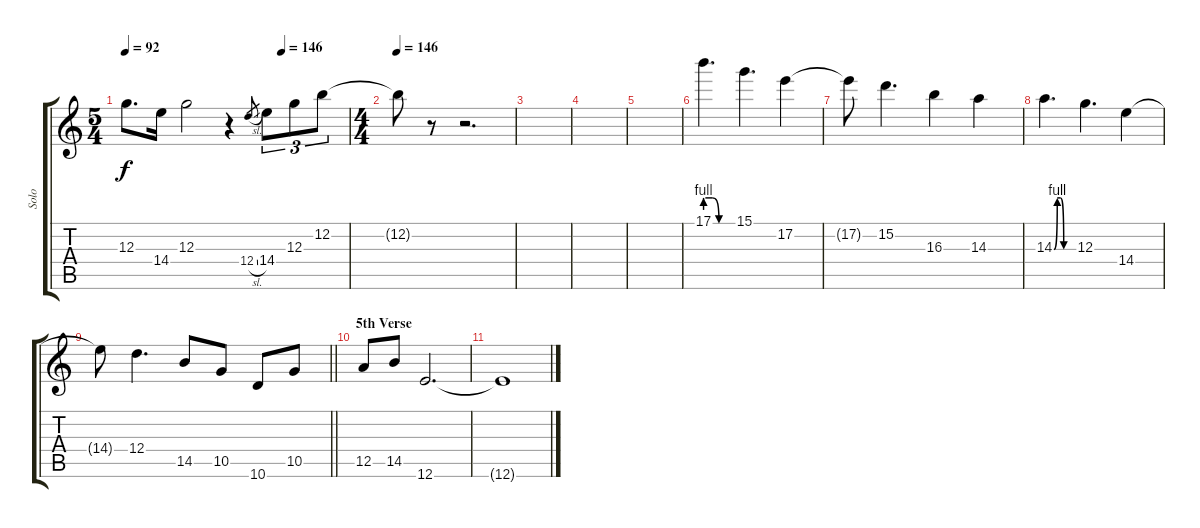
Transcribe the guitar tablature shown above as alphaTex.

\track ("Solo" "Solo") {instrument overdrivenguitar}
\staff {score tabs}
\tuning (E4 B3 G3 D3 A2 E2) {hide}
\ts (5 4)
\tempo 92
\tempo (146 0.7)
\clef g2
\ks c
12.3{t}.8{d dy f} 14.4.16 12.3.2 r.4 12.4{sl}.8{gr} 14.4.8{tu (3 2)} 12.3.8{tu (3 2)} 12.2.8{tu (3 2)} |
\ts (4 4)
\tempo 146
12.2{t}.8 r.8 r.2{d} |
|
|
|
17.1{be (custom 0 4 15 4 30 0 60 0)}.4{d} 15.1.4{d} 17.2.4 |
17.2{t}.8 15.2.4{d} 16.3.4 14.3.4 |
14.3{be (custom 0 0 10 4 20 4 30 0 60 0)}.4{d} 12.3.4{d} 14.4.4 |
\barLineRight lightlight
14.4{t}.8 12.4.4{d} 14.5.8 10.5.8 10.6.8 10.5.8 |
\section ("" "5th Verse")
12.5.8 14.5.8 12.6.2{d} |
12.6{t}.1
